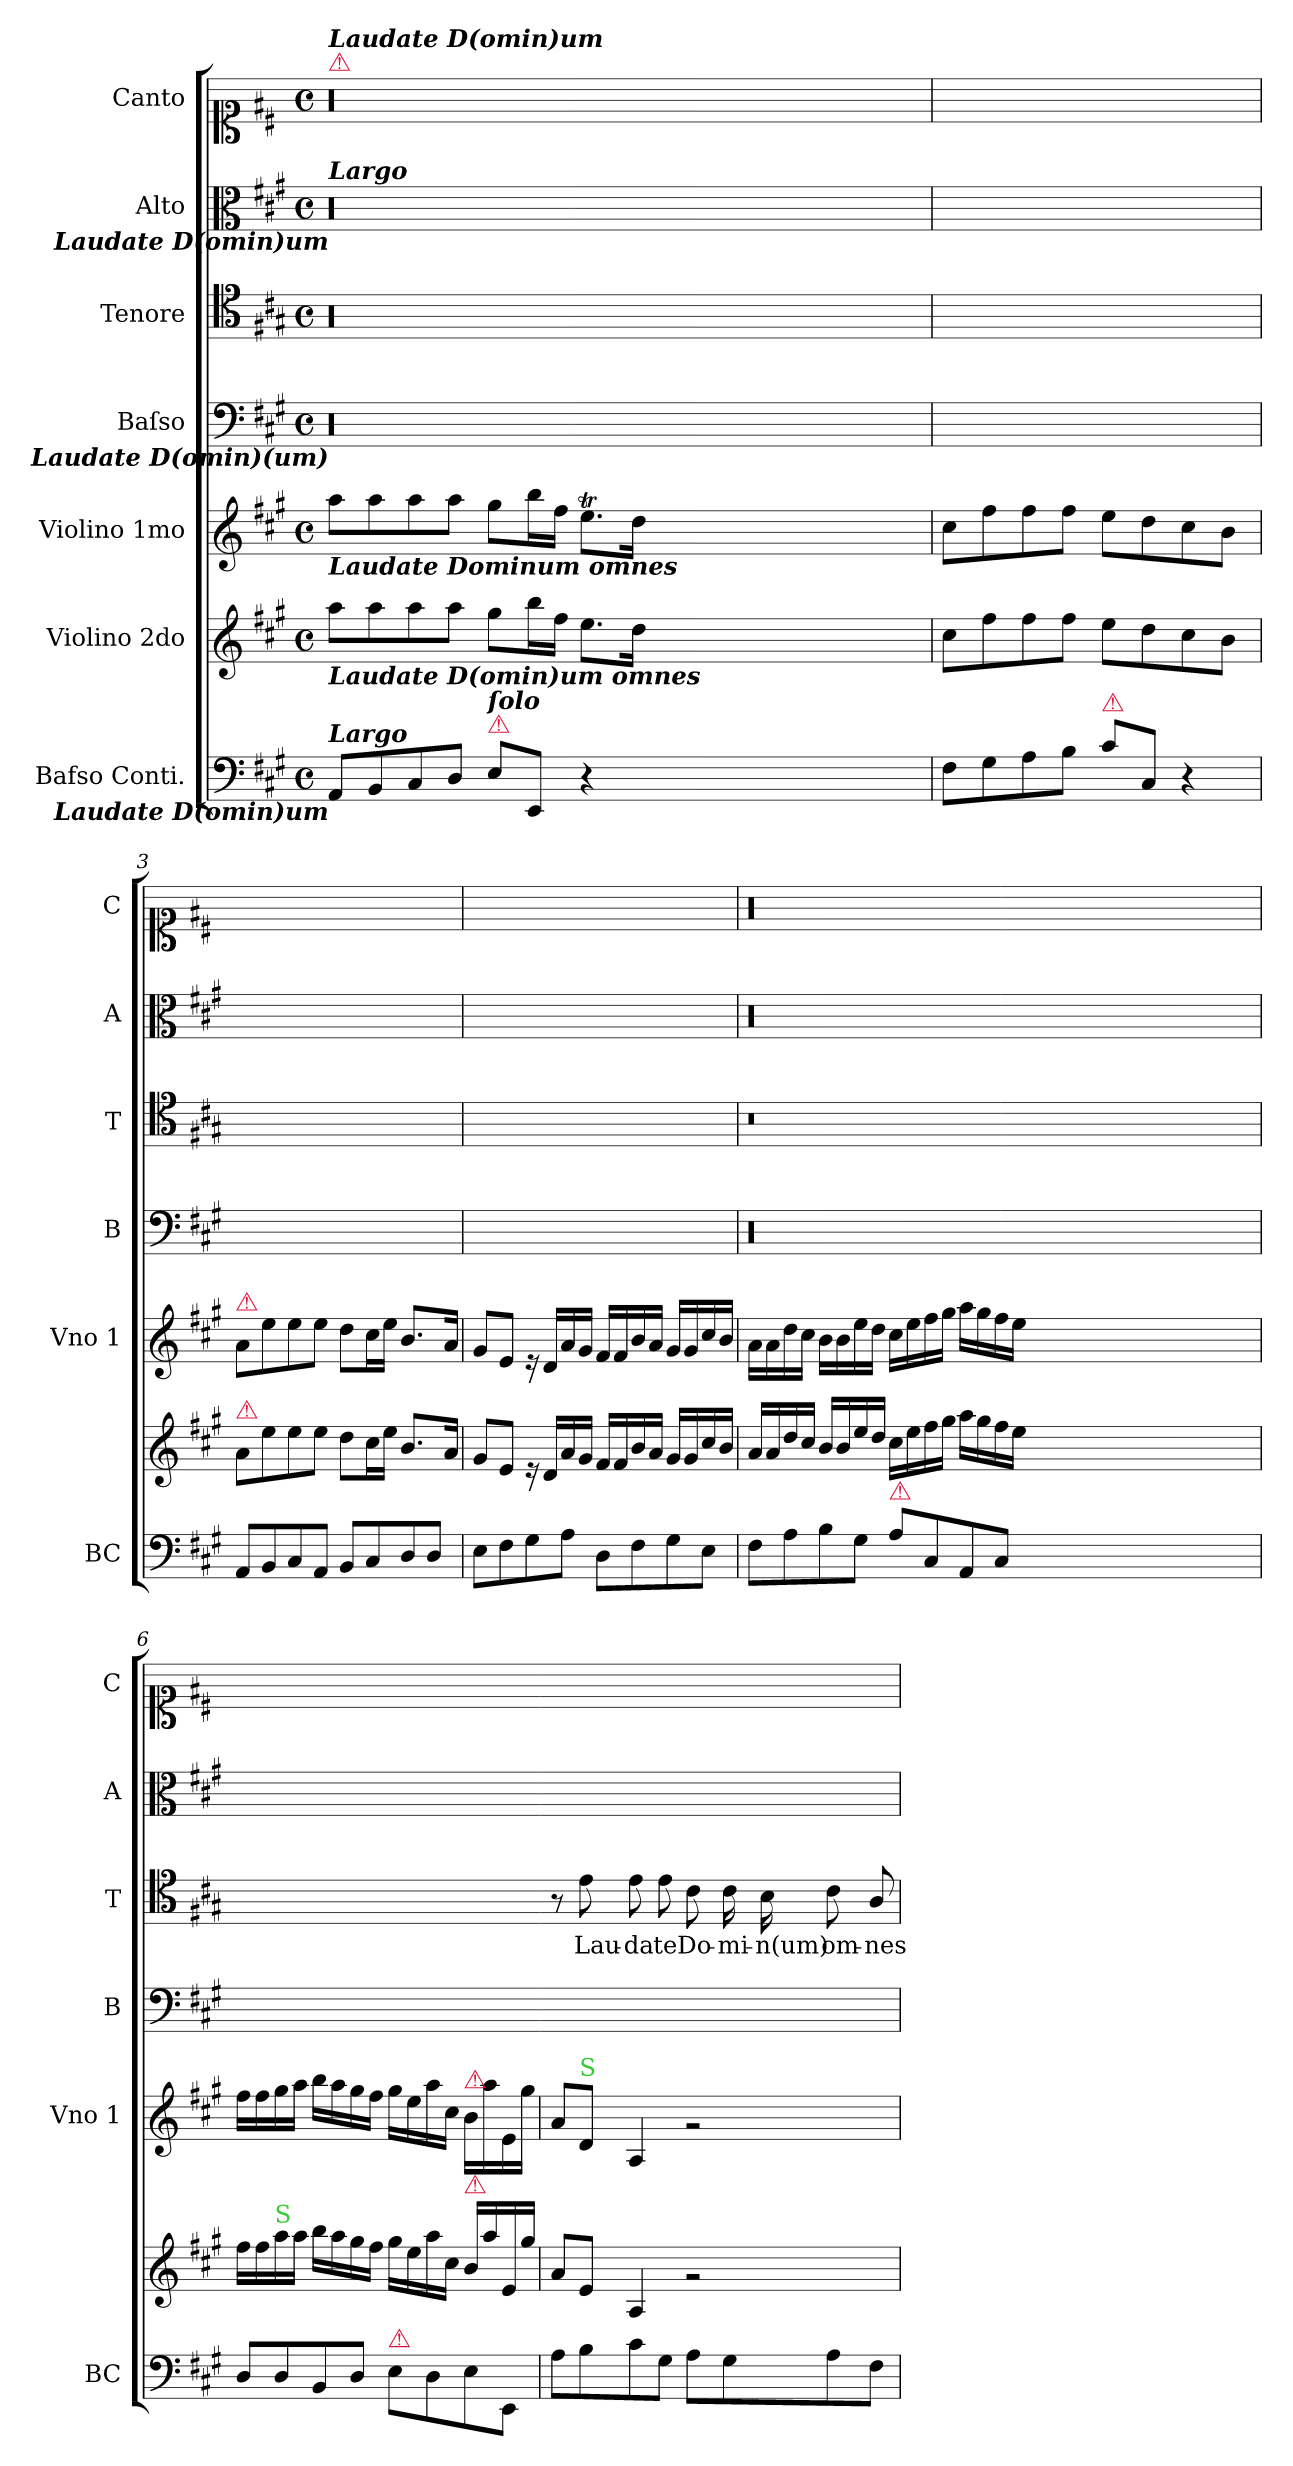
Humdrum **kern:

**kern	**kern	**kern	**kern	**kern	**text	**kern	**kern
*part7	*part6	*part5	*part4	*part3	*part3	*part2	*part1
*staff7	*staff6	*staff5	*staff4	*staff3	*staff3	*staff2	*staff1
*I"Bafso Conti.	*I"Violino 2do	*I"Violino 1mo	*I"Baſso	*I"Tenore	*	*I"Alto	*I"Canto
*I'BC	*	*I'Vno 1	*I'B	*I'T	*	*I'A	*I'C
*clefF4	*clefG2	*clefG2	*clefF4	*clefC4	*	*clefC3	*clefC1
*k[f#c#g#]	*k[f#c#g#]	*k[f#c#g#]	*k[f#c#g#]	*k[f#c#g#]	*	*k[f#c#g#]	*k[f#c#]
*M4/4	*M4/4	*M4/4	*M4/4	*M4/4	*	*M4/4	*M4/4
*met(c)	*met(c)	*met(c)	*met(c)	*met(c)	*	*met(c)	*met(c)
=1	=1	=1	=1	=1	=1	=1	=1
!	!	!	!	!	!	!	!LO:TX:a:color=crimson:t=⚠
!	!	!	!	!	!	!	!LO:TX:a:Bi:t=Laudate D(omin)um
!	!	!	!	!	!	!LO:TX:a:Bi:t=Largo	!
!	!	!	!	!	!	!LO:TX:b:Bi:rj:t=Laudate D(omin)um	!
!	!	!	!LO:TX:b:Bi:rj:t=Laudate D(omin)(um)	!	!	!	!
!	!	!LO:TX:b:Bi:t=Laudate Dominum omnes	!	!	!	!	!
!	!LO:TX:b:Bi:t=Laudate D(omin)um omnes	!	!	!	!	!	!
!LO:TX:a:Bi:t=Largo	!	!	!	!	!	!	!
!LO:TX:b:Bi:rj:t=Laudate D(omin)um	!	!	!	!	!	!	!
8AA/L	8aa\L	8aa\L	00r	00r	.	00r	00r
8BB/	8aa\	8aa\	.	.	.	.	.
8C#/	8aa\	8aa\	.	.	.	.	.
8D/J	8aa\J	8aa\J	.	.	.	.	.
!LO:TX:a:color=crimson:t=⚠	!	!	!	!	!	!	!
!LO:TX:a:Bi:t=ſolo	!	!	!	!	!	!	!
8E\L	8gg#\L	8gg#\L	.	.	.	.	.
8EE/J	16bb\L	16bb\L	.	.	.	.	.
.	16ff#\JJ	16ff#\JJ	.	.	.	.	.
4r	8.ee\L	8.eeT\L	.	.	.	.	.
.	16dd\Jk	16dd\Jk	.	.	.	.	.
0.ryy	0.ryy	0.ryy	.	.	.	.	.
=2	=2	=2	=2	=2	=2	=2	=2
8F#\L	8cc#\L	8cc#\L	1ryy	1ryy	.	1ryy	1ryy
8G#\	8ff#\	8ff#\	.	.	.	.	.
8A\	8ff#\	8ff#\	.	.	.	.	.
8B\J	8ff#\J	8ff#\J	.	.	.	.	.
!LO:TX:a:color=crimson:t=⚠	!	!	!	!	!	!	!
8c#\L	8ee\L	8ee\L	.	.	.	.	.
8C#/J	8dd\	8dd\	.	.	.	.	.
4r	8cc#\	8cc#\	.	.	.	.	.
.	8b\J	8b\J	.	.	.	.	.
=3	=3	=3	=3	=3	=3	=3	=3
!	!	!LO:TX:a:color=crimson:t=⚠	!	!	!	!	!
!	!LO:TX:a:color=crimson:t=⚠	!	!	!	!	!	!
8AA/L	8a/L	8a/L	1ryy	1ryy	.	1ryy	1ryy
8BB/	8ee\	8ee\	.	.	.	.	.
8C#/	8ee\	8ee\	.	.	.	.	.
8AA/J	8ee\J	8ee\J	.	.	.	.	.
8BB/L	8dd\L	8dd\L	.	.	.	.	.
8C#/	16cc#\L	16cc#\L	.	.	.	.	.
.	16ee\JJ	16ee\JJ	.	.	.	.	.
8D/	8.b/L	8.b/L	.	.	.	.	.
8D/J	.	.	.	.	.	.	.
.	16a/Jk	16a/Jk	.	.	.	.	.
=4	=4	=4	=4	=4	=4	=4	=4
8E\L	8g#/L	8g#/L	1ryy	1ryy	.	1ryy	1ryy
8F#\	8e/J	8e/J	.	.	.	.	.
8G#\	16re	16re	.	.	.	.	.
.	16d/LL	16d/LL	.	.	.	.	.
8A\J	16a/	16a/	.	.	.	.	.
.	16g#/JJ	16g#/JJ	.	.	.	.	.
8D\L	16f#/LL	16f#/LL	.	.	.	.	.
.	16f#/	16f#/	.	.	.	.	.
8F#\	16b/	16b/	.	.	.	.	.
.	16a/JJ	16a/JJ	.	.	.	.	.
8G#\	16g#/LL	16g#/LL	.	.	.	.	.
.	16g#/	16g#/	.	.	.	.	.
8E\J	16cc#/	16cc#/	.	.	.	.	.
.	16b/JJ	16b/JJ	.	.	.	.	.
=5	=5	=5	=5	=5	=5	=5	=5
8F#\L	16a/LL	16a\LL	00r	0r	.	00r	00r
.	16a/	16a\	.	.	.	.	.
8A\	16dd/	16dd\	.	.	.	.	.
.	16cc#/JJ	16cc#\JJ	.	.	.	.	.
8B\	16b/LL	16b\LL	.	.	.	.	.
.	16b/	16b\	.	.	.	.	.
8G#\J	16ee/	16ee\	.	.	.	.	.
.	16dd/JJ	16dd\JJ	.	.	.	.	.
!LO:TX:a:color=crimson:t=⚠	!	!	!	!	!	!	!
8A\L	16cc#\LL	16cc#\LL	.	.	.	.	.
.	16ee\	16ee\	.	.	.	.	.
8C#/	16ff#\	16ff#\	.	.	.	.	.
.	16gg#\JJ	16gg#\JJ	.	.	.	.	.
8AA/	16aa\LL	16aa\LL	.	.	.	.	.
.	16gg#\	16gg#\	.	.	.	.	.
8C#/J	16ff#\	16ff#\	.	.	.	.	.
.	16ee\JJ	16ee\JJ	.	.	.	.	.
0.ryy	0.ryy	0.ryy	.	.	.	.	.
.	.	.	.	0ryy	.	.	.
=6	=6	=6	=6	=6	=6	=6	=6
8D/L	16ff#\LL	16ff#\LL	1ryy	1ryy	.	1ryy	1ryy
.	16ff#\	16ff#\	.	.	.	.	.
!	!LO:TX:a:color=limegreen:t=S	!	!	!	!	!	!
8D/	16aa\	16gg#\	.	.	.	.	.
.	16aa\JJ	16aa\JJ	.	.	.	.	.
8BB/	16bb\LL	16bb\LL	.	.	.	.	.
.	16aa\	16aa\	.	.	.	.	.
8D/J	16gg#\	16gg#\	.	.	.	.	.
.	16ff#\JJ	16ff#\JJ	.	.	.	.	.
!LO:TX:a:color=crimson:t=⚠	!	!	!	!	!	!	!
8E\L	16gg#\LL	16gg#\LL	.	.	.	.	.
.	16ee\	16ee\	.	.	.	.	.
8D\	16aa\	16aa\	.	.	.	.	.
.	16cc#\JJ	16cc#\JJ	.	.	.	.	.
!	!	!LO:TX:a:color=crimson:t=⚠	!	!	!	!	!
!	!LO:TX:a:color=crimson:t=⚠	!	!	!	!	!	!
8E\	16b/LL	16b\LL	.	.	.	.	.
.	16aa\	16aa\	.	.	.	.	.
8EE/J	16e/	16e/	.	.	.	.	.
.	16gg#\JJ	16gg#\JJ	.	.	.	.	.
=7	=7	=7	=7	=7-	=7	=7	=7
8A\L	8a/L	8a/L	1ryy	8r	.	1ryy	1ryy
!	!	!LO:TX:a:color=limegreen:t=S	!	!	!	!	!
8B\	8e/J	8d/J	.	8e\	Lau-	.	.
8c#\	4A/	4A/	.	8e\	-da	.	.
8G#\J	.	.	.	8e\	te	.	.
8A\L	2rg	2rg	.	8c#\	Do-	.	.
8G#\	.	.	.	16c#\	-mi-	.	.
.	.	.	.	16B\	-n(um)	.	.
8A\	.	.	.	8c#\	om-	.	.
8F#\J	.	.	.	8A/	-nes	.	.
=	=	=	=	=	=	=	=
*-	*-	*-	*-	*-	*-	*-	*-
